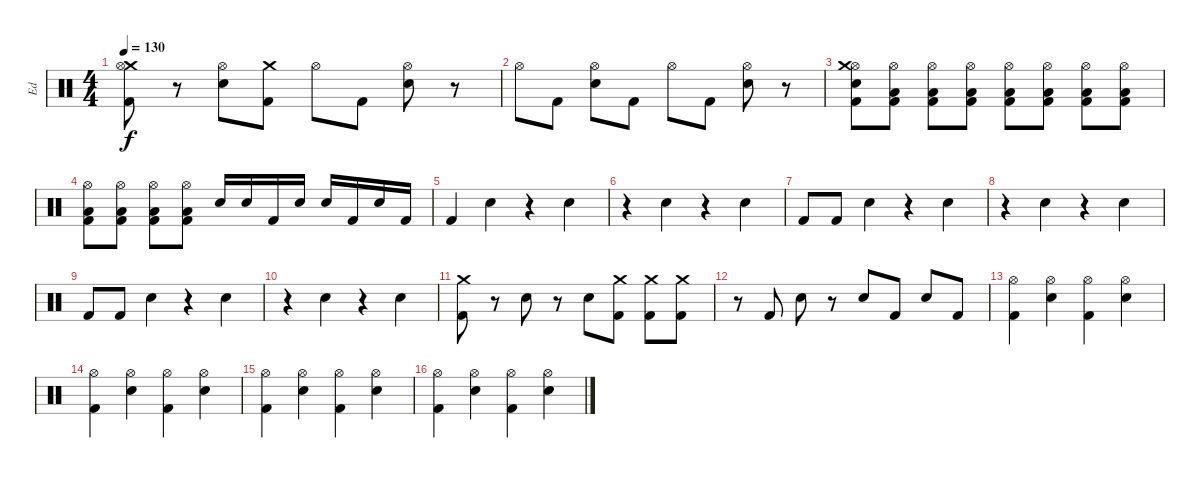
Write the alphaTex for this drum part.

\track ("Ed" "Ed") {instrument percussion}
\staff {score}
\articulation defaults
\ts (4 4)
\tempo 130
\clef neutral
\ks c
("Crash medium (hit)" "Hi-Hat (open)" "Kick (hit) 2").8{dy f} r.8 ("Hi-Hat (open)" "Snare (hit) 2").8 ("Crash medium (hit)" "Kick (hit) 2").8 "Hi-Hat (open)".8 "Kick (hit) 2".8 ("Hi-Hat (open)" "Snare (hit) 2").8 r.8 |
"Hi-Hat (open)".8 "Kick (hit) 2".8 ("Hi-Hat (open)" "Snare (hit) 2").8 "Kick (hit) 2".8 "Hi-Hat (open)".8 "Kick (hit) 2".8 ("Hi-Hat (open)" "Snare (hit) 2").8 r.8 |
("Hi-Hat (open)" "Crash medium (hit)" "Snare (hit) 2" "Kick (hit) 2").8 ("Hi-Hat (open)" "Low Tom (hit)" "Kick (hit) 2").8 ("Hi-Hat (open)" "Low Tom (hit)" "Kick (hit) 2").8 ("Hi-Hat (open)" "Low Tom (hit)" "Kick (hit) 2").8 ("Hi-Hat (open)" "Low Tom (hit)" "Kick (hit) 2").8 ("Hi-Hat (open)" "Low Tom (hit)" "Kick (hit) 2").8 ("Hi-Hat (open)" "Low Tom (hit)" "Kick (hit) 2").8 ("Hi-Hat (open)" "Low Tom (hit)" "Kick (hit) 2").8 |
("Hi-Hat (open)" "Low Tom (hit)" "Kick (hit) 2").8 ("Hi-Hat (open)" "Low Tom (hit)" "Kick (hit) 2").8 ("Hi-Hat (open)" "Low Tom (hit)" "Kick (hit) 2").8 ("Hi-Hat (open)" "Low Tom (hit)" "Kick (hit) 2").8 "Snare (hit) 2".16 "Snare (hit) 2".16 "Kick (hit) 2".16 "Snare (hit) 2".16 "Snare (hit) 2".16 "Kick (hit) 2".16 "Snare (hit) 2".16 "Kick (hit) 2".16 |
"Kick (hit) 2".4 "Snare (hit) 2".4 r.4 "Snare (hit) 2".4 |
r.4 "Snare (hit) 2".4 r.4 "Snare (hit) 2".4 |
"Kick (hit) 2".8 "Kick (hit) 2".8 "Snare (hit) 2".4 r.4 "Snare (hit) 2".4 |
r.4 "Snare (hit) 2".4 r.4 "Snare (hit) 2".4 |
"Kick (hit) 2".8 "Kick (hit) 2".8 "Snare (hit) 2".4 r.4 "Snare (hit) 2".4 |
r.4 "Snare (hit) 2".4 r.4 "Snare (hit) 2".4 |
("Crash medium (hit)" "Kick (hit) 2").8 r.8 "Snare (hit) 2".8 r.8 "Snare (hit) 2".8 ("Crash medium (hit)" "Kick (hit) 2").8 ("Crash medium (hit)" "Kick (hit) 2").8 ("Crash medium (hit)" "Kick (hit) 2").8 |
r.8 "Kick (hit) 2".8 "Snare (hit) 2".8 r.8 "Snare (hit) 2".8 "Kick (hit) 2".8 "Snare (hit) 2".8 "Kick (hit) 2".8 |
("Hi-Hat (open)" "Kick (hit) 2").4 ("Hi-Hat (open)" "Snare (hit) 2").4 ("Hi-Hat (open)" "Kick (hit) 2").4 ("Hi-Hat (open)" "Snare (hit) 2").4 |
("Hi-Hat (open)" "Kick (hit) 2").4 ("Hi-Hat (open)" "Snare (hit) 2").4 ("Hi-Hat (open)" "Kick (hit) 2").4 ("Hi-Hat (open)" "Snare (hit) 2").4 |
("Hi-Hat (open)" "Kick (hit) 2").4 ("Hi-Hat (open)" "Snare (hit) 2").4 ("Hi-Hat (open)" "Kick (hit) 2").4 ("Hi-Hat (open)" "Snare (hit) 2").4 |
("Hi-Hat (open)" "Kick (hit) 2").4 ("Hi-Hat (open)" "Snare (hit) 2").4 ("Hi-Hat (open)" "Kick (hit) 2").4 ("Hi-Hat (open)" "Snare (hit) 2").4
